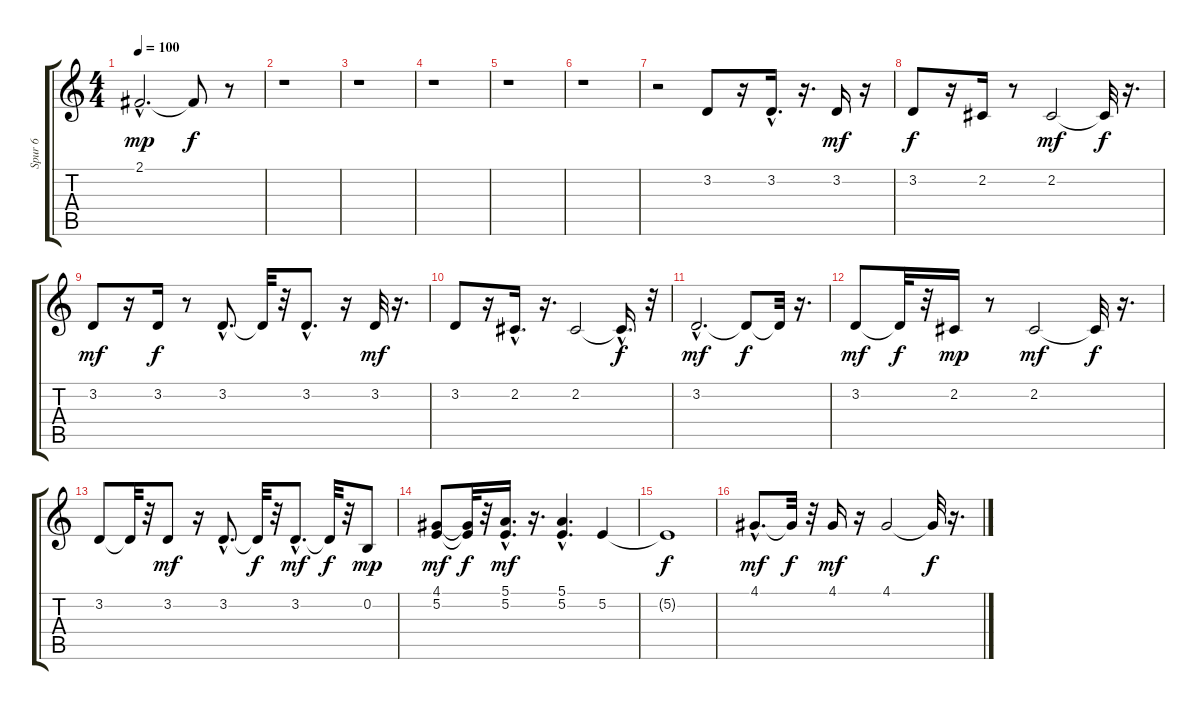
\track ("Spur 6" "Spur 6") {instrument pad7halo}
\staff {score tabs}
\tuning (E4 B3 G3 D3 A2 E2) {hide}
\ts (4 4)
\tempo 100
\clef g2
\ks c
2.1{hac}.2{d dy mp} 2.1{t}.8{dy f} r.8 |
r.1 |
r.1 |
r.1 |
r.1 |
r.1 |
r.2 3.2.8 r.16 3.2{hac}.16{d} r.16{d} 3.2.16{dy mf} r.16 |
3.2.8{dy f} r.16 2.2.16 r.8 2.2.2{dy mf} 2.2{t}.32{dy f} r.16{d} |
3.2.8{dy mf} r.16 3.2.16{dy f} r.8 3.2{hac}.8{d} 3.2{t}.32 r.32 3.2{hac}.8{d} r.16 3.2.32{dy mf} r.16{d} |
3.2.8 r.16 2.2{hac}.16{d} r.16{d} 2.2.2 2.2{hac t}.16{d dy f} r.32 |
3.2{hac}.2{d dy mf} 3.2{t}.8{dy f} 3.2{t}.32 r.16{d} |
3.2.8{dy mf} 3.2{t}.32{dy f} r.32 2.2.16{dy mp} r.8 2.2.2{dy mf} 2.2{t}.32{dy f} r.16{d} |
3.2.8 3.2{t}.32 r.32 3.2.8{dy mf} r.16 3.2{hac}.8{d} 3.2{t}.32{dy f} r.32 3.2{hac}.8{d dy mf} 3.2{t}.32{dy f} r.32 0.2.8{dy mp} |
(4.1 5.2).8{dy mf} (4.1{t} 5.2{t}).32{dy f} r.32 (5.1{hac} 5.2{hac}).16{d dy mf} r.16{d} (5.1{hac} 5.2).4{d} 5.2.4 |
5.2{t}.1{dy f} |
4.1{hac}.8{d dy mf} 4.1{t}.32{dy f} r.32 4.1.16{dy mf} r.16 4.1.2 4.1{t}.32{dy f} r.16{d}
